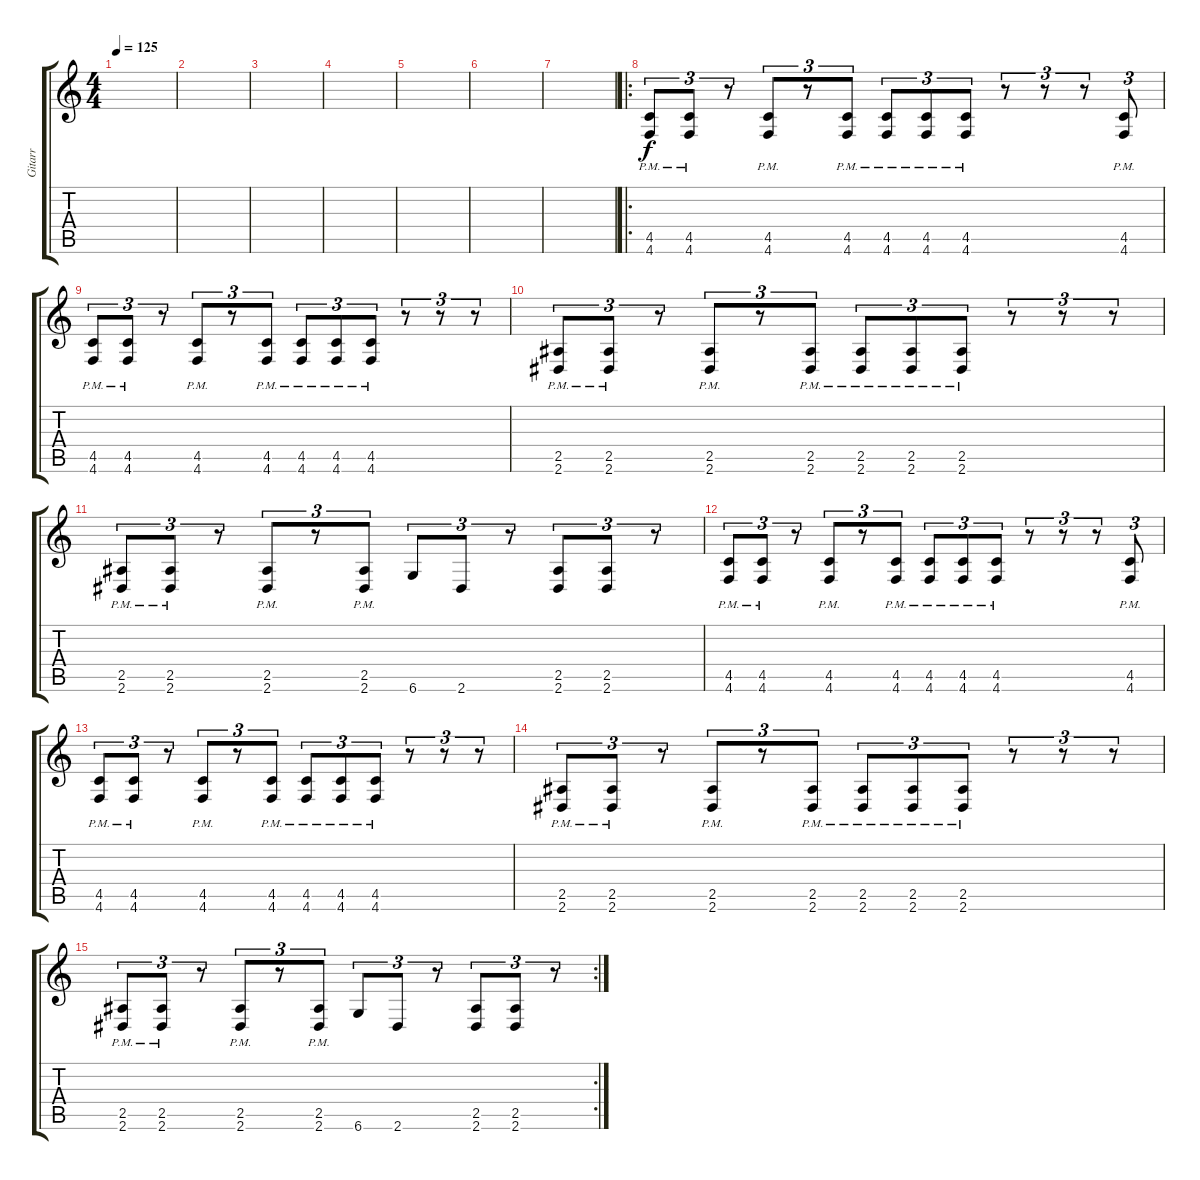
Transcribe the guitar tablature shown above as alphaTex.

\track ("Gitarr" "Gitarr") {instrument distortionguitar}
\staff {score tabs}
\tuning (Eb4 Bb3 Gb3 Db3 Ab2 Db2) {hide}
\ts (4 4)
\tempo 125
\clef g2
\ks c
|
|
|
|
|
|
|
\ro
(4.5{pm} 4.6).8{tu (3 2) dy f} (4.5{pm} 4.6).8{tu (3 2)} r.8{tu (3 2)} (4.5{pm} 4.6).8{tu (3 2)} r.8{tu (3 2)} (4.5{pm} 4.6).8{tu (3 2)} (4.5{pm} 4.6).8{tu (3 2)} (4.5{pm} 4.6).8{tu (3 2)} (4.5{pm} 4.6).8{tu (3 2)} r.8{tu (3 2)} r.8{tu (3 2)} r.8{tu (3 2)} (4.5{pm} 4.6).8{tu (3 2)} |
(4.5{pm} 4.6).8{tu (3 2)} (4.5{pm} 4.6).8{tu (3 2)} r.8{tu (3 2)} (4.5{pm} 4.6).8{tu (3 2)} r.8{tu (3 2)} (4.5{pm} 4.6).8{tu (3 2)} (4.5{pm} 4.6).8{tu (3 2)} (4.5{pm} 4.6).8{tu (3 2)} (4.5{pm} 4.6).8{tu (3 2)} r.8{tu (3 2)} r.8{tu (3 2)} r.8{tu (3 2)} |
(2.5{pm} 2.6).8{tu (3 2)} (2.5{pm} 2.6).8{tu (3 2)} r.8{tu (3 2)} (2.5{pm} 2.6).8{tu (3 2)} r.8{tu (3 2)} (2.5{pm} 2.6).8{tu (3 2)} (2.5{pm} 2.6).8{tu (3 2)} (2.5{pm} 2.6).8{tu (3 2)} (2.5{pm} 2.6).8{tu (3 2)} r.8{tu (3 2)} r.8{tu (3 2)} r.8{tu (3 2)} |
(2.5{pm} 2.6).8{tu (3 2)} (2.5{pm} 2.6).8{tu (3 2)} r.8{tu (3 2)} (2.5{pm} 2.6).8{tu (3 2)} r.8{tu (3 2)} (2.5{pm} 2.6).8{tu (3 2)} 6.6.8{tu (3 2)} 2.6.8{tu (3 2)} r.8{tu (3 2)} (2.5 2.6).8{tu (3 2)} (2.5 2.6).8{tu (3 2)} r.8{tu (3 2)} |
(4.5{pm} 4.6).8{tu (3 2)} (4.5{pm} 4.6).8{tu (3 2)} r.8{tu (3 2)} (4.5{pm} 4.6).8{tu (3 2)} r.8{tu (3 2)} (4.5{pm} 4.6).8{tu (3 2)} (4.5{pm} 4.6).8{tu (3 2)} (4.5{pm} 4.6).8{tu (3 2)} (4.5{pm} 4.6).8{tu (3 2)} r.8{tu (3 2)} r.8{tu (3 2)} r.8{tu (3 2)} (4.5{pm} 4.6).8{tu (3 2)} |
(4.5{pm} 4.6).8{tu (3 2)} (4.5{pm} 4.6).8{tu (3 2)} r.8{tu (3 2)} (4.5{pm} 4.6).8{tu (3 2)} r.8{tu (3 2)} (4.5{pm} 4.6).8{tu (3 2)} (4.5{pm} 4.6).8{tu (3 2)} (4.5{pm} 4.6).8{tu (3 2)} (4.5{pm} 4.6).8{tu (3 2)} r.8{tu (3 2)} r.8{tu (3 2)} r.8{tu (3 2)} |
(2.5{pm} 2.6).8{tu (3 2)} (2.5{pm} 2.6).8{tu (3 2)} r.8{tu (3 2)} (2.5{pm} 2.6).8{tu (3 2)} r.8{tu (3 2)} (2.5{pm} 2.6).8{tu (3 2)} (2.5{pm} 2.6).8{tu (3 2)} (2.5{pm} 2.6).8{tu (3 2)} (2.5{pm} 2.6).8{tu (3 2)} r.8{tu (3 2)} r.8{tu (3 2)} r.8{tu (3 2)} |
\rc 2
(2.5{pm} 2.6).8{tu (3 2)} (2.5{pm} 2.6).8{tu (3 2)} r.8{tu (3 2)} (2.5{pm} 2.6).8{tu (3 2)} r.8{tu (3 2)} (2.5{pm} 2.6).8{tu (3 2)} 6.6.8{tu (3 2)} 2.6.8{tu (3 2)} r.8{tu (3 2)} (2.5 2.6).8{tu (3 2)} (2.5 2.6).8{tu (3 2)} r.8{tu (3 2)}
